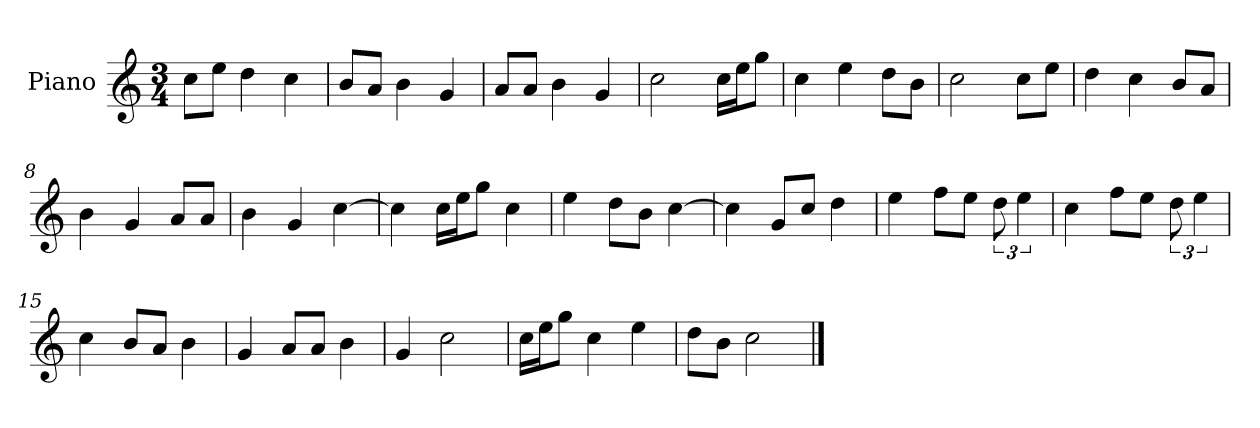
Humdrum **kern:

**kern
*part1
*staff1
*I"Piano
*I'P-no
*clefG2
*k[]
*M3/4
*MM180
=1
8cc\L
8ee\J
4dd\
4cc\
=2
8b/L
8a/J
4b\
4g/
=3
8a/L
8a/J
4b\
4g/
=4
2cc\
16cc\LL
16ee\J
8gg\J
=5
4cc\
4ee\
8dd\L
8b\J
=6
2cc\
8cc\L
8ee\J
=7
4dd\
4cc\
8b/L
8a/J
=8
4b\
4g/
8a/L
8a/J
=9
4b\
4g/
[4cc\
!!LO:LB:g=z
=10
4cc\]
16cc\LL
16ee\J
8gg\J
4cc\
=11
4ee\
8dd\L
8b\J
[4cc\
=12
4cc\]
8g/L
8cc/J
4dd\
=13
4ee\
8ff\L
8ee\J
12dd\
6ee\
=14
4cc\
8ff\L
8ee\J
12dd\
6ee\
=15
4cc\
8b/L
8a/J
4b\
=16
4g/
8a/L
8a/J
4b\
=17
4g/
2cc\
=18
16cc\LL
16ee\J
8gg\J
4cc\
4ee\
!!LO:LB:g=z
=19
8dd\L
8b\J
2cc\
==
*-
